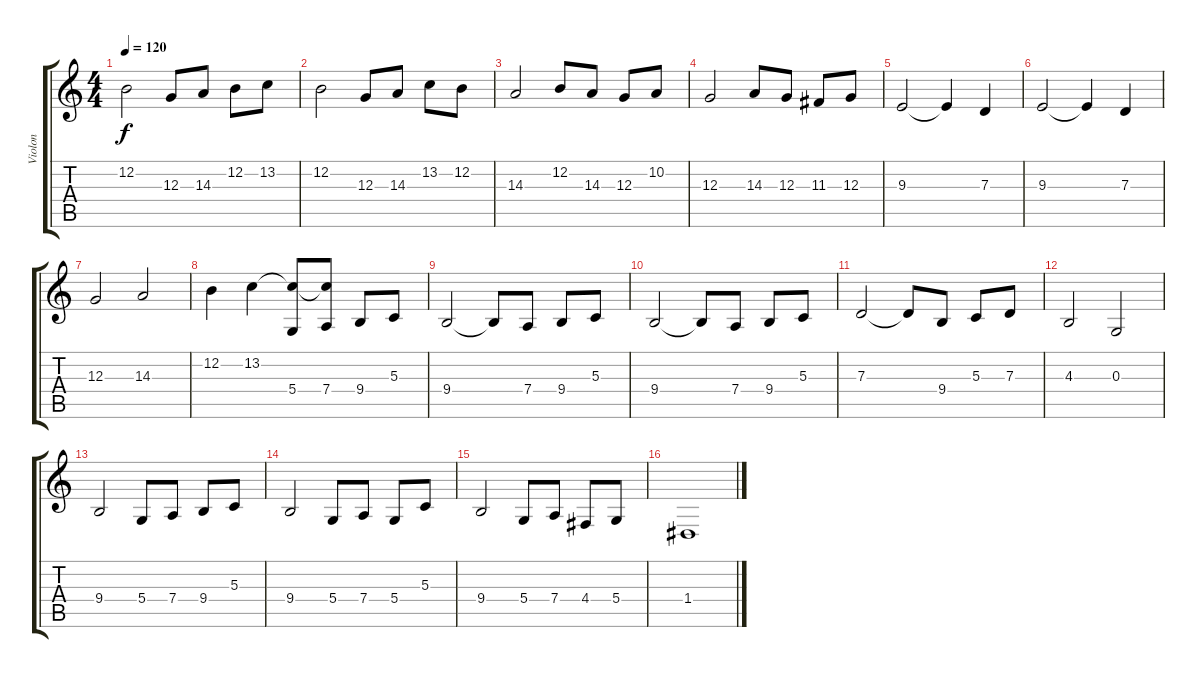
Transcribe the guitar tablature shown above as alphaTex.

\track ("Violon" "Violon") {instrument violin}
\staff {score tabs}
\tuning (E4 B3 G3 D3 A2 E2) {hide}
\ts (4 4)
\tempo 120
\clef g2
\ks c
12.2.2{dy f} 12.3.8 14.3.8 12.2.8 13.2.8 |
12.2.2 12.3.8 14.3.8 13.2.8 12.2.8 |
14.3.2 12.2.8 14.3.8 12.3.8 10.2.8 |
12.3.2 14.3.8 12.3.8 11.3.8 12.3.8 |
9.3.2 9.3{t}.4 7.3.4 |
9.3.2 9.3{t}.4 7.3.4 |
12.3.2 14.3.2 |
12.2.4 13.2.4 (13.2{t} 5.4).8 (13.2{t} 7.4).8 9.4.8 5.3.8 |
9.4.2 9.4{t}.8 7.4.8 9.4.8 5.3.8 |
9.4.2 9.4{t}.8 7.4.8 9.4.8 5.3.8 |
7.3.2 7.3{t}.8 9.4.8 5.3.8 7.3.8 |
4.3.2 0.3.2 |
9.4.2 5.4.8 7.4.8 9.4.8 5.3.8 |
9.4.2 5.4.8 7.4.8 5.4.8 5.3.8 |
9.4.2 5.4.8 7.4.8 4.4.8 5.4.8 |
1.4.1
